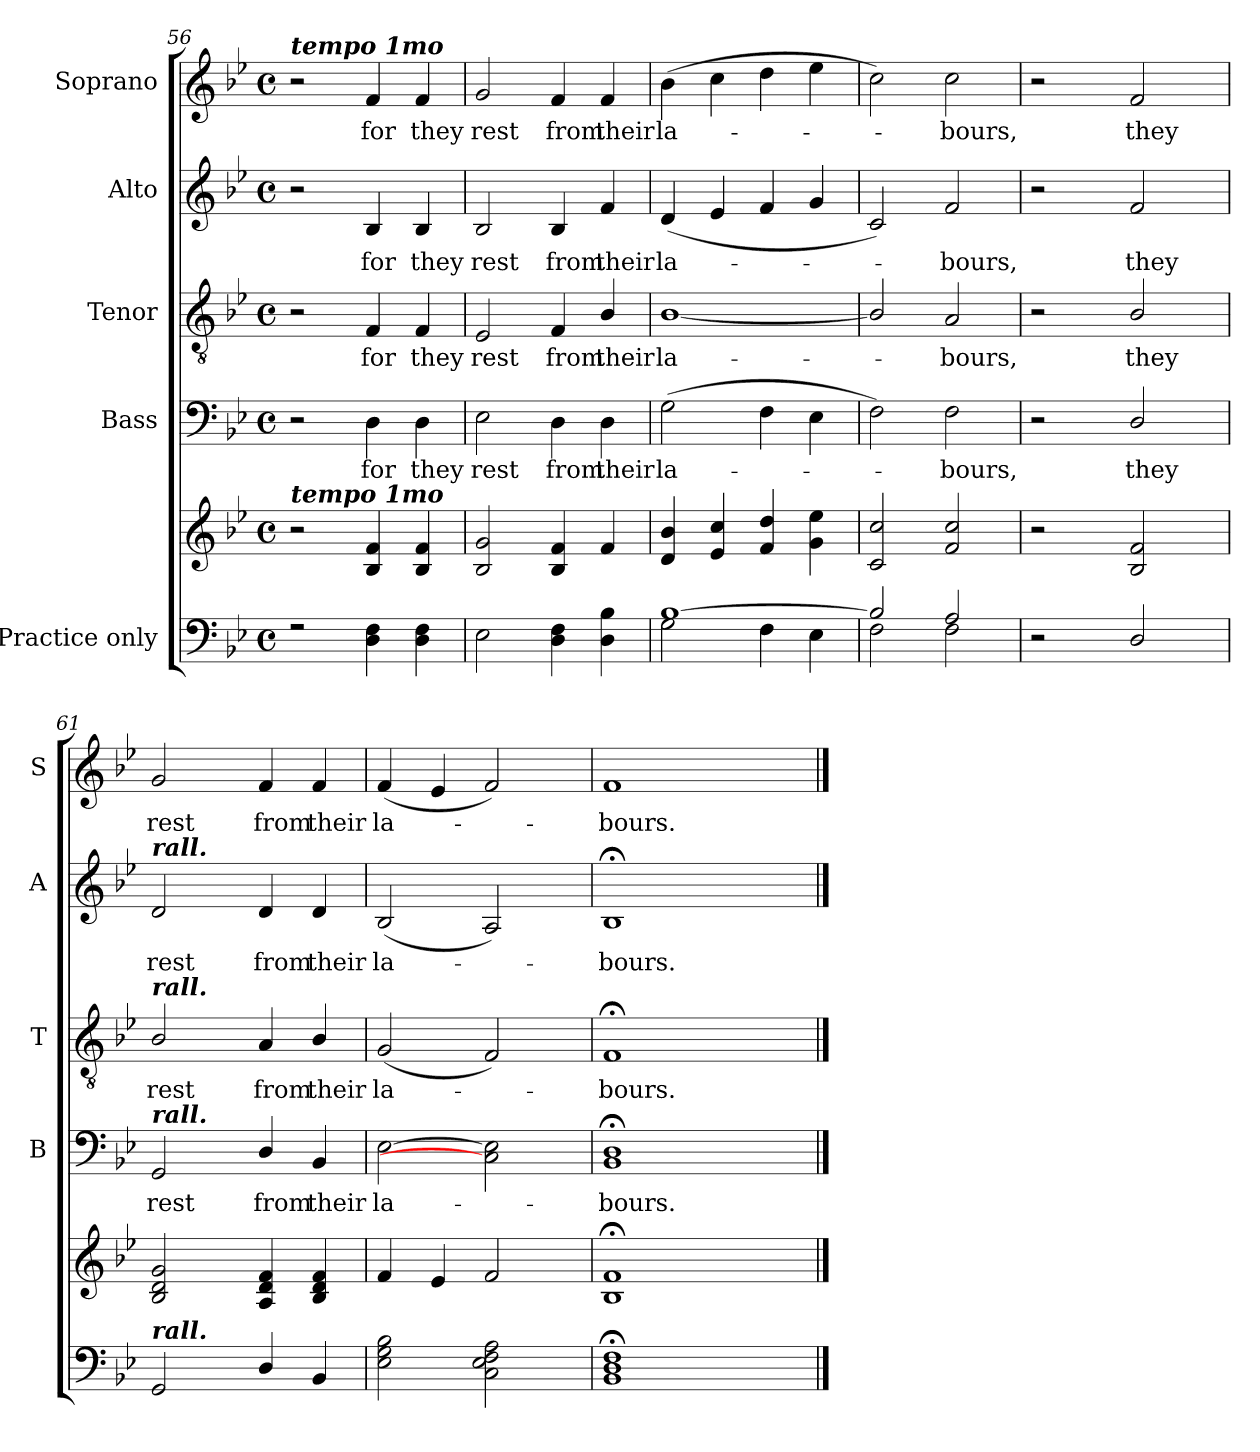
**kern	**kern	**kern	**text	**kern	**text	**kern	**text	**kern	**text
*part5	*part5	*part4	*part4	*part3	*part3	*part2	*part2	*part1	*part1
*staff6	*staff5	*staff4	*staff4	*staff3	*staff3	*staff2	*staff2	*staff1	*staff1
*I"Practice only	*	*I"Bass	*	*I"Tenor	*	*I"Alto	*	*I"Soprano	*
*	*	*I'B	*	*I'T	*	*I'A	*	*I'S	*
!!LO:LB:g=z
*clefF4	*clefG2	*clefF4	*	*clefGv2	*	*clefG2	*	*clefG2	*
*k[b-e-]	*k[b-e-]	*k[b-e-]	*	*k[b-e-]	*	*k[b-e-]	*	*k[b-e-]	*
*B-:	*B-:	*B-:	*	*B-:	*	*B-:	*	*B-:	*
*M4/4	*M4/4	*M4/4	*	*M4/4	*	*M4/4	*	*M4/4	*
*met(c)	*met(c)	*met(c)	*	*met(c)	*	*met(c)	*	*met(c)	*
=56	=56	=56	=56	=56	=56	=56	=56	=56	=56
*^	*	*	*	*	*	*	*	*	*
!	!	!	!	!	!	!	!	!	!LO:TX:a:Bi:t=tempo 1mo	!
!	!	!LO:TX:a:Bi:t=tempo 1mo	!	!	!	!	!	!	!	!
2r	1ryy	2r	2r	.	2r	.	2r	.	2r	.
!	!	!	!	!LO:LY:b	!	!LO:LY:b	!	!LO:LY:b	!	!LO:LY:b
4D\ 4F\	.	4B- 4f	4D	for	4F	for	4B-	for	4f	for
!	!	!	!	!LO:LY:b	!	!LO:LY:b	!	!LO:LY:b	!	!LO:LY:b
4D\ 4F\	.	4B- 4f	4D	they	4F	they	4B-	they	4f	they
=57	=57	=57	=57	=57	=57	=57	=57	=57	=57	=57
!	!	!	!	!LO:LY:b	!	!LO:LY:b	!	!LO:LY:b	!	!LO:LY:b
2E-\	1ryy	2B- 2g	2E-	rest	2E-	rest	2B-	rest	2g	rest
!	!	!	!	!LO:LY:b	!	!LO:LY:b	!	!LO:LY:b	!	!LO:LY:b
4D\ 4F\	.	4B- 4f	4D	from	4F	from	4B-	from	4f	from
!	!	!	!	!LO:LY:b	!	!LO:LY:b	!	!LO:LY:b	!	!LO:LY:b
4D\ 4B-\	.	4f	4D	their	4B-/	their	4f	their	4f	their
=58	=58	=58	=58	=58	=58	=58	=58	=58	=58	=58
!	!	!	!	!LO:LY:b	!	!LO:LY:b	!	!LO:LY:b	!	!LO:LY:b
[1B-	2G\	4d 4b-	(>2G	la-	[1B-/	la-	(<4d	la-	(>4b-	la-
.	.	4e- 4cc	.	.	.	.	4e-	.	4cc	.
.	4F\	4f 4dd	4F	.	.	.	4f	.	4dd	.
.	4E-\	4g 4ee-	4E-	.	.	.	4g	.	4ee-	.
=59	=59	=59	=59	=59	=59	=59	=59	=59	=59	=59
2B-]	2F\	2c 2cc	2F)	.	2B-/]	.	2c)	.	2cc)	.
!	!	!	!	!LO:LY:b	!	!LO:LY:b	!	!LO:LY:b	!	!LO:LY:b
2A	2F\	2f 2cc	2F	bours,	2A	bours,	2f	bours,	2cc	bours,
=60	=60	=60	=60	=60	=60	=60	=60	=60	=60	=60
2r	4ryy	2r	2r	.	2r	.	2r	.	2r	.
.	4ryy	.	.	.	.	.	.	.	.	.
!	!	!	!	!LO:LY:b	!	!LO:LY:b	!	!LO:LY:b	!	!LO:LY:b
2D/	4ryy	2B- 2f	2D/	they	2B-/	they	2f	they	2f	they
.	4ryy	.	.	.	.	.	.	.	.	.
=61	=61	=61	=61	=61	=61	=61	=61	=61	=61	=61
!	!	!	!	!	!	!	!LO:TX:a:Bi:t=rall.	!	!	!
!	!	!	!	!	!LO:TX:a:Bi:t=rall.	!	!	!	!	!
!	!	!	!LO:TX:a:Bi:t=rall.	!	!	!	!	!	!	!
!LO:TX:a:Bi:t=rall.	!	!	!	!	!	!	!	!	!	!
!	!	!	!	!LO:LY:b	!	!LO:LY:b	!	!LO:LY:b	!	!LO:LY:b
2GG	4ryy	2B- 2d 2g	2GG	rest	2B-/	rest	2d	rest	2g	rest
.	4ryy	.	.	.	.	.	.	.	.	.
!	!	!	!	!LO:LY:b	!	!LO:LY:b	!	!LO:LY:b	!	!LO:LY:b
4D/	4ryy	4A 4d 4f	4D/	from	4A	from	4d	from	4f	from
!	!	!	!	!LO:LY:b	!	!LO:LY:b	!	!LO:LY:b	!	!LO:LY:b
4BB-	4ryy	4B- 4d 4f	4BB-	their	4B-/	their	4d	their	4f	their
=62	=62	=62	=62	=62	=62	=62	=62	=62	=62	=62
!	!	!	!	!LO:LY:b	!	!LO:LY:b	!	!LO:LY:b	!	!LO:LY:b
2E- 2G 2B-	4ryy	4f	[2E-	la-	(<2G	la-	(<2B-	la-	(<4f	la-
.	4ryy	4e-	.	.	.	.	.	.	4e-	.
2C 2E- 2F 2A	4ryy	2f	2C] 2E-]	.	2F)	.	2A)	.	2f)	.
.	4ryy	.	.	.	.	.	.	.	.	.
=63	=63	=63	=63	=63	=63	=63	=63	=63	=63	=63
!	!	!	!	!LO:LY:b	!	!LO:LY:b	!	!LO:LY:b	!	!LO:LY:b
1BB-;< 1D;< 1F;<	4ryy	1B-;< 1f;<	1BB-;< 1D;<	bours.	1F;<	bours.	1B-;<	bours.	1f	bours.
.	4ryy	.	.	.	.	.	.	.	.	.
.	4ryy	.	.	.	.	.	.	.	.	.
.	4ryy	.	.	.	.	.	.	.	.	.
*v	*v	*	*	*	*	*	*	*	*	*
==	==	==	==	==	==	==	==	==	==
*-	*-	*-	*-	*-	*-	*-	*-	*-	*-
